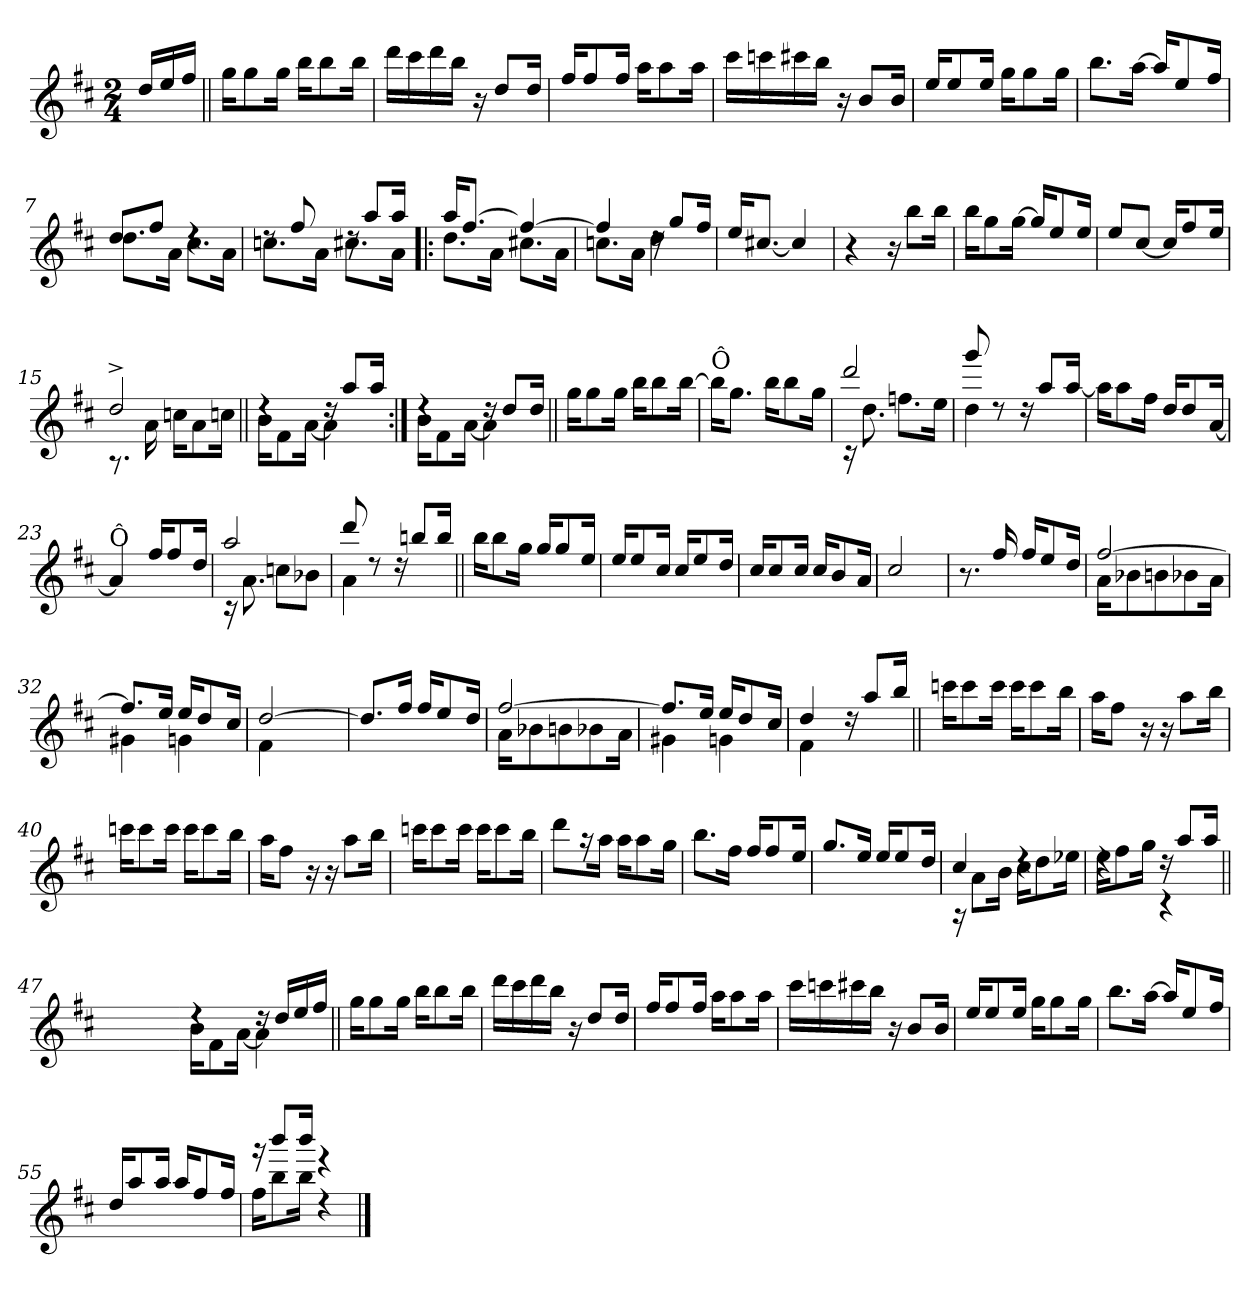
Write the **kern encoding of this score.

**kern
*part1
*staff1
*clefG2
*k[f#c#]
*D:
*M2/4
=
16dd/LL
16ee/
16ff#/JJ
=1||
16gg\KL
8gg\
16gg\Jk
16bb\KL
8bb\
16bb\Jk
=2
16ddd\LL
16ccc#\
16ddd\
16bb\JJ
16r
8dd/L
16dd/Jk
=3
16ff#/KL
8ff#/
16ff#/Jk
16aa\KL
8aa\
16aa\Jk
=4
16ccc#\LL
16cccn\
16ccc#X\
16bb\JJ
16r
8b/L
16b/Jk
!!LO:LB:g=z
=5
16ee/KL
8ee/
16ee/Jk
16gg\KL
8gg\
16gg\Jk
=6
8.bb\L
[16aa\Jk
16aa/KL]
8ee/
16ff#/Jk
=7
*^
8dd/L	8.dd\L
8ff#/J	.
.	16a\Jk
4rdd	8.cc#\L
.	16a\Jk
=8	=8
8rdd	8.ccn\L
8ff#/	.
.	16a\Jk
16rdd	8.cc#X\L
8aa/L	.
16aa/Jk	16a\Jk
!!LO:LB:g=z	!!
=9!|:	=9!|:
16aa/KL	8.dd\L
[>8.ff#/J	.
.	16a\Jk
4ff#/_	8.cc#X\L
.	16a\Jk
=10	=10
4ff#/]	8.ccn\L
.	16a\Jk
16rdd	4dd\
8gg/L	.
16ff#/Jk	.
*v	*v
=11
16ee/KL
[8.cc#X/J
4cc#/]
=12
4r
16r
8bb\L
16bb\Jk
!!LO:LB:g=z
=13
16bb\KL
8gg\
[16gg\Jk
16gg/KL]
8ee/
16ee/Jk
=14
8ee/L
[8cc#/J
16cc#/KL]
8ff#/
16ee/Jk
=15
*^
2dd^>/	8.rA
.	16a\
.	16ccn\KL
.	8a\
.	16ccn\Jk
=16||	=16||
4rdd	16b\KL
.	8f#\
.	[<16a\Jk
16rdd	4a\]
8aa/L	.
16aa/Jk	.
=17:|!	=17:|!
4rdd	16b\KL
.	8f#\
.	[<16a\Jk
16rdd	4a\]
8dd/L	.
16dd/Jk	.
*v	*v
!!LO:LB:g=z
=18||
16gg\KL
8gg\
16gg\Jk
16bb\KL
8bb\
[>16bb\Jk
=19
!LO:TX:a:t=Ô
16bb\KL]
8.gg\J
16bb\KL
8bb\
16gg\Jk
=20
*^
2ddd/	16rc
.	8.dd\
.	8.ffn\L
.	16ee\Jk
=21	=21
8ggg/	4dd\
8rdd	.
16rdd	4ryy
8aa/L	.
[>16aa/Jk	.
*v	*v
=22
16aa\KL]
8aa\
16ff#\Jk
16dd/KL
8dd/
[<16a/Jk
!!LO:LB:g=z
=23
!LO:TX:a:t=Ô
4a/]
16ff#/KL
8ff#/
16dd/Jk
=24
*^
2aa/	16rc
.	8.a\
.	8ccn\L
.	8b-X\J
=25	=25
8ddd/	4a\
8rdd	.
16rdd	4ryy
8bbn/L	.
16bb/Jk	.
*v	*v
=26||
16bb\KL
8bb\
16gg\Jk
16gg/KL
8gg/
16ee/Jk
=27
16ee/KL
8ee/
16cc#/Jk
16cc#/KL
8ee/
16dd/Jk
!!LO:LB:g=z
=28
16cc#/KL
8cc#/
16cc#/Jk
16cc#/KL
8b/
16a/Jk
=29
2cc#/
=30
8.r
16ff#/
16ff#/KL
8ee/
16dd/Jk
=31
*^
[>2ff#/	16a\KL
.	8b-X\
.	8bn\
.	8b-X\
.	16a\Jk
=32	=32
8.ff#/L]	4g#X\
16ee/Jk	.
16ee/KL	4gn\
8dd/	.
16cc#/Jk	.
!!LO:LB:g=z	!!
=33	=33
[>2dd/	4f#\
.	4ryy
*v	*v
=34
8.dd/L]
16ff#/Jk
16ff#/KL
8ee/
16dd/Jk
=35
*^
[>2ff#/	16a\KL
.	8b-X\
.	8bn\
.	8b-X\
.	16a\Jk
=36	=36
8.ff#/L]	4g#X\
16ee/Jk	.
16ee/KL	4gn\
8dd/	.
16cc#/Jk	.
=37	=37
4dd/	4f#\
16rdd	4ryy
8aa/L	.
16bb/Jk	.
*v	*v
=38||
16cccn\KL
8ccc\
16ccc\Jk
16ccc\KL
8ccc\
16bb\Jk
!!LO:LB:g=z
=39
16aa\KL
8ff#\J
16r
16r
8aa\L
16bb\Jk
=40
16cccn\KL
8ccc\
16ccc\Jk
16ccc\KL
8ccc\
16bb\Jk
=41
16aa\KL
8ff#\J
16r
16r
8aa\L
16bb\Jk
=42
16cccn\KL
8ccc\
16ccc\Jk
16ccc\KL
8ccc\
16bb\Jk
=43
8ddd\L
16r
16aa\Jk
16aa\KL
8aa\
16gg\Jk
!!LO:LB:g=z
=44
8.bb\L
16ff#\Jk
16ff#/KL
8ff#/
16ee/Jk
=45
8.gg/L
16ee/Jk
16ee/KL
8ee/
16dd/Jk
=46
*^
4cc#/	16rA
.	8a\L
.	16b\Jk
4rdd	16cc#\KL
.	8dd\
.	16ee-X\Jk
=47	=47
4rdd	16ee\KL
.	8ff#\
.	16gg\Jk
16rdd	4rc
8aa/L	.
16aa/Jk	.
*v	*v
=47X471||
2ryy
!!LO:PB:g=z
=48-
*^
4rdd	16b\KL
.	8f#\
.	[<16a\Jk
16rdd	4a\]
16dd/LL	.
16ee/	.
16ff#/JJ	.
*v	*v
=49||
16gg\KL
8gg\
16gg\Jk
16bb\KL
8bb\
16bb\Jk
=50
16ddd\LL
16ccc#\
16ddd\
16bb\JJ
16r
8dd/L
16dd/Jk
=51
16ff#/KL
8ff#/
16ff#/Jk
16aa\KL
8aa\
16aa\Jk
=52
16ccc#\LL
16cccn\
16ccc#X\
16bb\JJ
16r
8b/L
16b/Jk
!!LO:LB:g=z
=53
16ee/KL
8ee/
16ee/Jk
16gg\KL
8gg\
16gg\Jk
=54
8.bb\L
[16aa\Jk
16aa/KL]
8ee/
16ff#/Jk
=55
16dd/KL
8aa/
16aa/Jk
16aa/KL
8ff#/
16ff#/Jk
=56
*^
16ff#\KL	16rfff
8bb\	8bbb!/L
16bb\Jk	16bbb!/Jk
4rdd	4reee
*v	*v
==
*-
